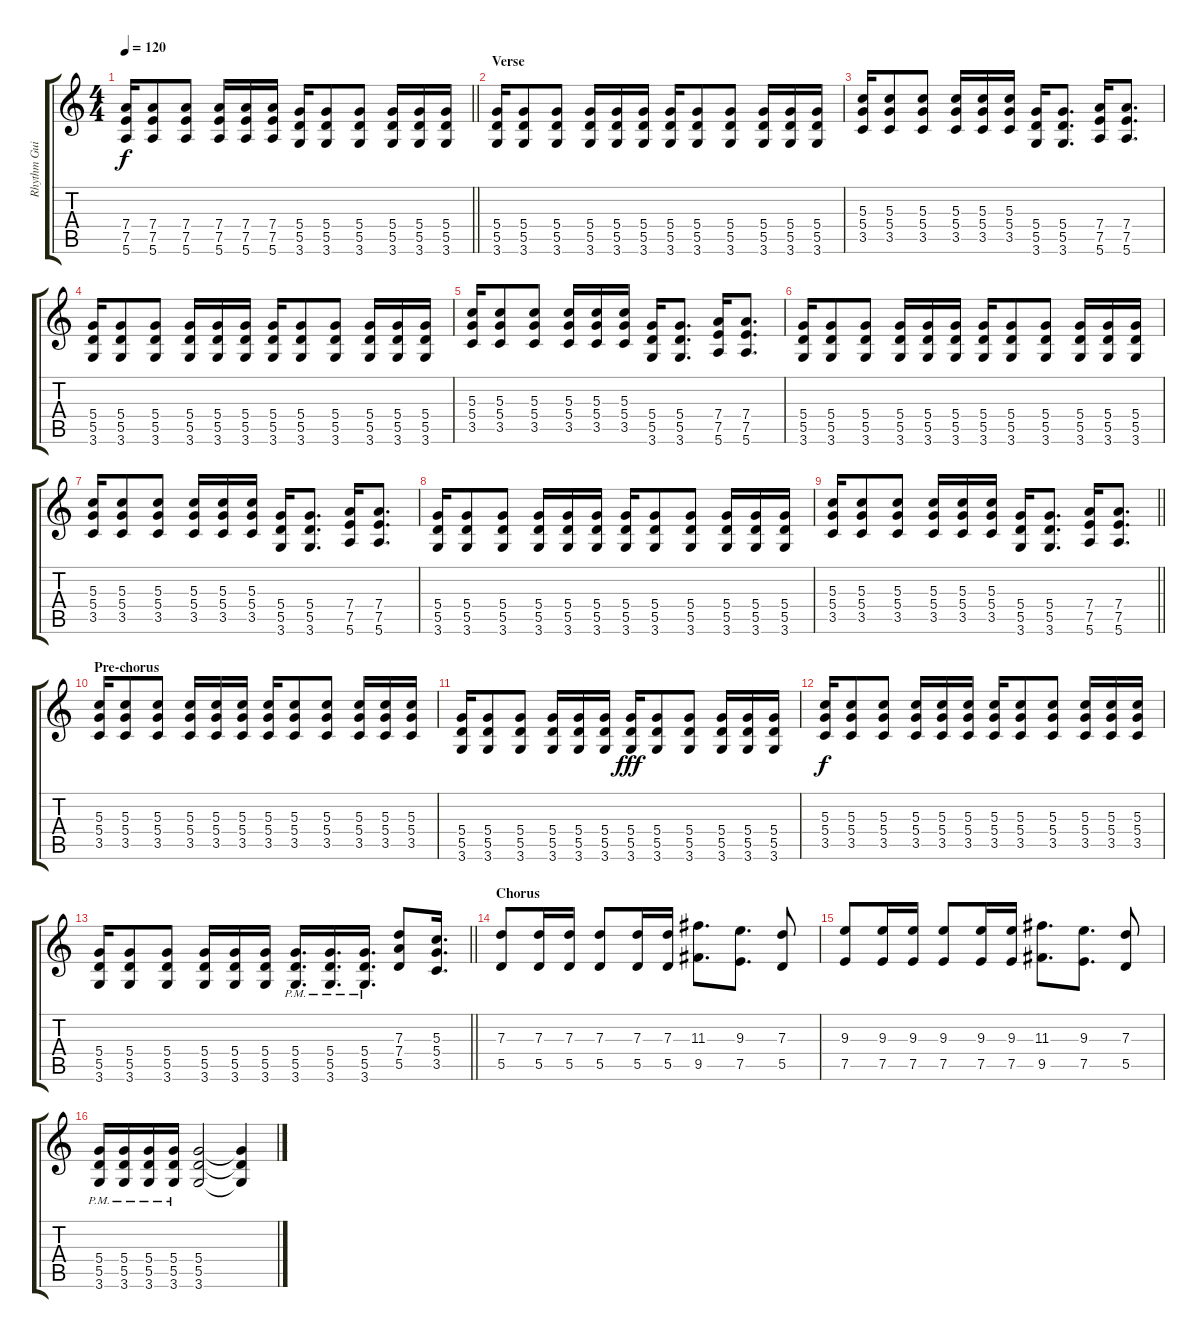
\track ("Rhythm Guitar" "Rhythm Gui") {instrument distortionguitar}
\staff {score tabs}
\tuning (E4 B3 G3 D3 A2 E2) {hide}
\ts (4 4)
\tempo 120
\clef g2
\barLineRight lightlight
\ks c
(7.4 7.5 5.6).16{dy f} (7.4 7.5 5.6).8 (7.4 7.5 5.6).8 (7.4 7.5 5.6).16 (7.4 7.5 5.6).16 (7.4 7.5 5.6).16 (5.4 5.5 3.6).16 (5.4 5.5 3.6).8 (5.4 5.5 3.6).8 (5.4 5.5 3.6).16 (5.4 5.5 3.6).16 (5.4 5.5 3.6).16 |
\section ("" "Verse")
(5.4 5.5 3.6).16 (5.4 5.5 3.6).8 (5.4 5.5 3.6).8 (5.4 5.5 3.6).16 (5.4 5.5 3.6).16 (5.4 5.5 3.6).16 (5.4 5.5 3.6).16 (5.4 5.5 3.6).8 (5.4 5.5 3.6).8 (5.4 5.5 3.6).16 (5.4 5.5 3.6).16 (5.4 5.5 3.6).16 |
(5.3 5.4 3.5).16 (5.3 5.4 3.5).8 (5.3 5.4 3.5).8 (5.3 5.4 3.5).16 (5.3 5.4 3.5).16 (5.3 5.4 3.5).16 (5.4 5.5 3.6).16 (5.4 5.5 3.6).8{d} (7.4 7.5 5.6).16 (7.4 7.5 5.6).8{d} |
(5.4 5.5 3.6).16 (5.4 5.5 3.6).8 (5.4 5.5 3.6).8 (5.4 5.5 3.6).16 (5.4 5.5 3.6).16 (5.4 5.5 3.6).16 (5.4 5.5 3.6).16 (5.4 5.5 3.6).8 (5.4 5.5 3.6).8 (5.4 5.5 3.6).16 (5.4 5.5 3.6).16 (5.4 5.5 3.6).16 |
(5.3 5.4 3.5).16 (5.3 5.4 3.5).8 (5.3 5.4 3.5).8 (5.3 5.4 3.5).16 (5.3 5.4 3.5).16 (5.3 5.4 3.5).16 (5.4 5.5 3.6).16 (5.4 5.5 3.6).8{d} (7.4 7.5 5.6).16 (7.4 7.5 5.6).8{d} |
(5.4 5.5 3.6).16 (5.4 5.5 3.6).8 (5.4 5.5 3.6).8 (5.4 5.5 3.6).16 (5.4 5.5 3.6).16 (5.4 5.5 3.6).16 (5.4 5.5 3.6).16 (5.4 5.5 3.6).8 (5.4 5.5 3.6).8 (5.4 5.5 3.6).16 (5.4 5.5 3.6).16 (5.4 5.5 3.6).16 |
(5.3 5.4 3.5).16 (5.3 5.4 3.5).8 (5.3 5.4 3.5).8 (5.3 5.4 3.5).16 (5.3 5.4 3.5).16 (5.3 5.4 3.5).16 (5.4 5.5 3.6).16 (5.4 5.5 3.6).8{d} (7.4 7.5 5.6).16 (7.4 7.5 5.6).8{d} |
(5.4 5.5 3.6).16 (5.4 5.5 3.6).8 (5.4 5.5 3.6).8 (5.4 5.5 3.6).16 (5.4 5.5 3.6).16 (5.4 5.5 3.6).16 (5.4 5.5 3.6).16 (5.4 5.5 3.6).8 (5.4 5.5 3.6).8 (5.4 5.5 3.6).16 (5.4 5.5 3.6).16 (5.4 5.5 3.6).16 |
\barLineRight lightlight
(5.3 5.4 3.5).16 (5.3 5.4 3.5).8 (5.3 5.4 3.5).8 (5.3 5.4 3.5).16 (5.3 5.4 3.5).16 (5.3 5.4 3.5).16 (5.4 5.5 3.6).16 (5.4 5.5 3.6).8{d} (7.4 7.5 5.6).16 (7.4 7.5 5.6).8{d} |
\section ("" "Pre-chorus")
(5.3 5.4 3.5).16 (5.3 5.4 3.5).8 (5.3 5.4 3.5).8 (5.3 5.4 3.5).16 (5.3 5.4 3.5).16 (5.3 5.4 3.5).16 (5.3 5.4 3.5).16 (5.3 5.4 3.5).8 (5.3 5.4 3.5).8 (5.3 5.4 3.5).16 (5.3 5.4 3.5).16 (5.3 5.4 3.5).16 |
(5.4 5.5 3.6).16 (5.4 5.5 3.6).8 (5.4 5.5 3.6).8 (5.4 5.5 3.6).16 (5.4 5.5 3.6).16 (5.4 5.5 3.6).16 (5.4 5.5 3.6).16{dy fff} (5.4 5.5 3.6).8 (5.4 5.5 3.6).8 (5.4 5.5 3.6).16 (5.4 5.5 3.6).16 (5.4 5.5 3.6).16 |
(5.3 5.4 3.5).16{dy f} (5.3 5.4 3.5).8 (5.3 5.4 3.5).8 (5.3 5.4 3.5).16 (5.3 5.4 3.5).16 (5.3 5.4 3.5).16 (5.3 5.4 3.5).16 (5.3 5.4 3.5).8 (5.3 5.4 3.5).8 (5.3 5.4 3.5).16 (5.3 5.4 3.5).16 (5.3 5.4 3.5).16 |
\barLineRight lightlight
(5.4 5.5 3.6).16 (5.4 5.5 3.6).8 (5.4 5.5 3.6).8 (5.4 5.5 3.6).16 (5.4 5.5 3.6).16 (5.4 5.5 3.6).16 (5.4{pm} 5.5{pm} 3.6{pm}).16{d} (5.4{pm} 5.5{pm} 3.6{pm}).16{d} (5.4{pm} 5.5{pm} 3.6{pm}).16{d} (7.3 7.4 5.5).8 (5.3 5.4 3.5).16{d} |
\section ("" "Chorus")
(7.3 5.5).8 (7.3 5.5).16 (7.3 5.5).16 (7.3 5.5).8 (7.3 5.5).16 (7.3 5.5).16 (11.3 9.5).8{d} (9.3 7.5).8{d} (7.3 5.5).8 |
(9.3 7.5).8 (9.3 7.5).16 (9.3 7.5).16 (9.3 7.5).8 (9.3 7.5).16 (9.3 7.5).16 (11.3 9.5).8{d} (9.3 7.5).8{d} (7.3 5.5).8 |
(5.4{pm} 5.5{pm} 3.6{pm}).16 (5.4{pm} 5.5{pm} 3.6{pm}).16 (5.4{pm} 5.5{pm} 3.6{pm}).16 (5.4{pm} 5.5{pm} 3.6{pm}).16 (5.4 5.5 3.6).2 (5.4{t} 5.5{t} 3.6{t}).4
